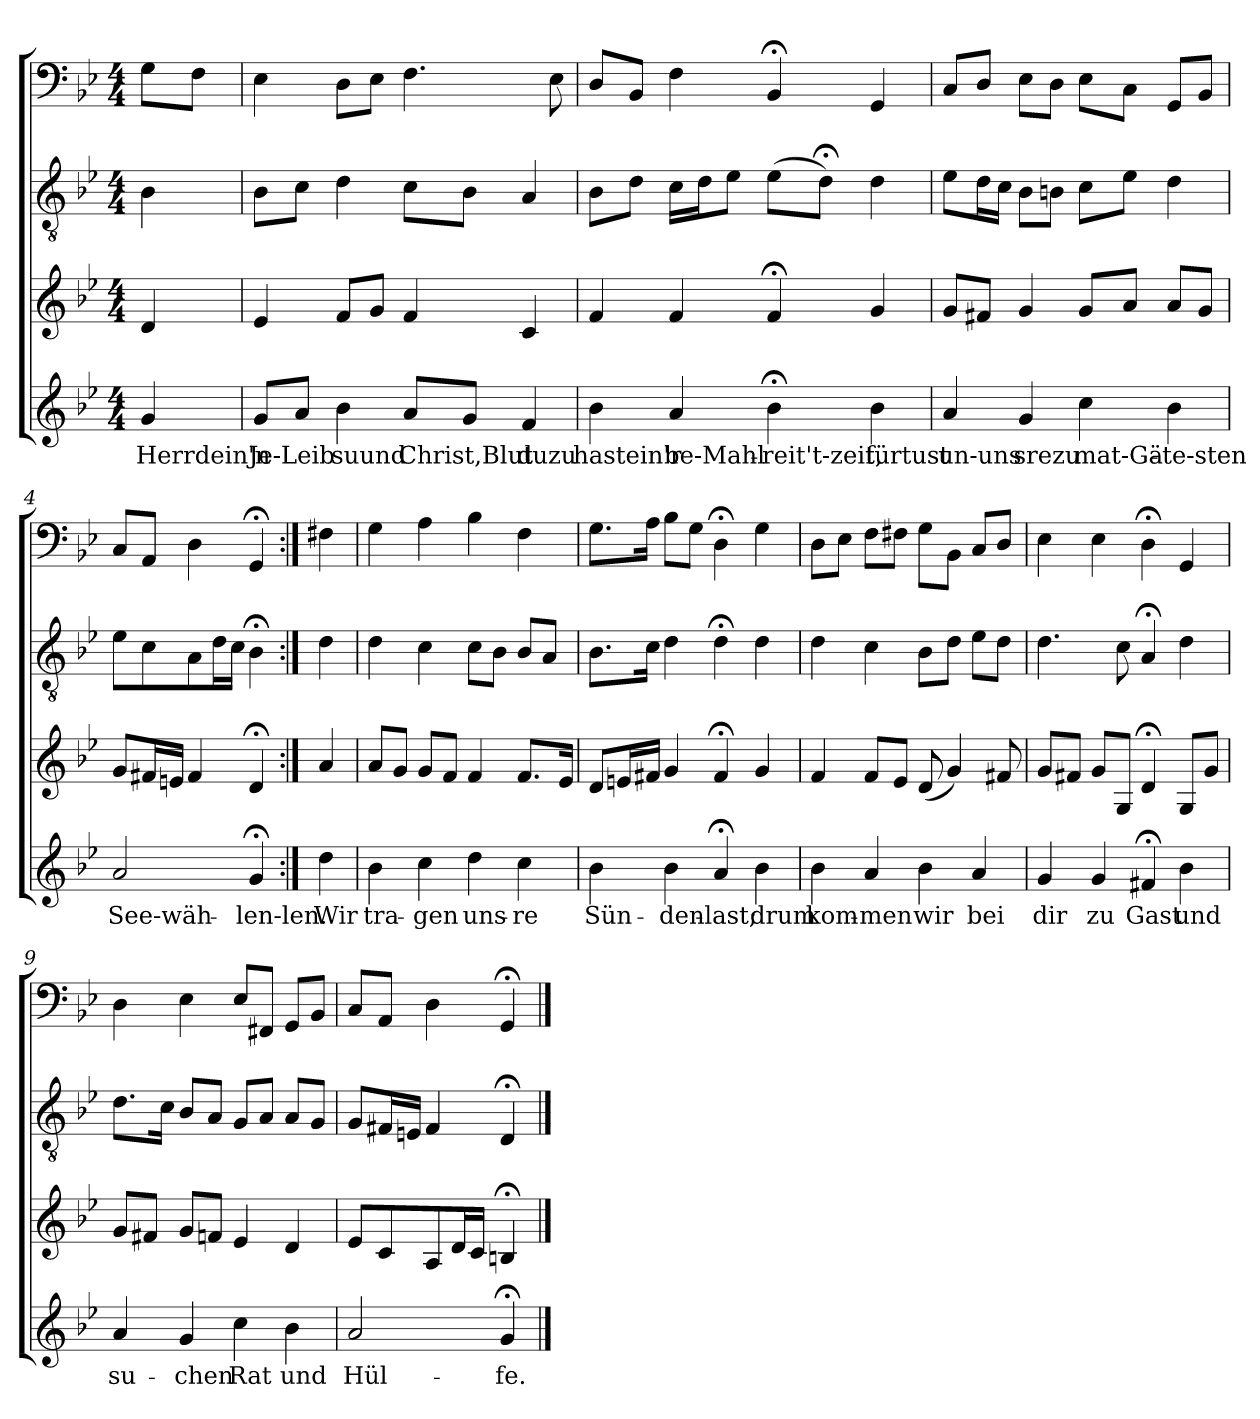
**kern	**text	**kern	**kern	**kern
*part4	*part4	*part3	*part2	*part1
*staff4	*staff4	*staff3	*staff2	*staff1
*clefG2	*	*clefG2	*clefGv2	*clefF4
*k[b-e-]	*	*k[b-e-]	*k[b-e-]	*k[b-e-]
*g:	*	*g:	*g:	*g:
*M4/4	*	*M4/4	*M4/4	*M4/4
=	=	=	=	=
4g/	Herrdein'n	4d/	4B-\	8G\L
.	.	.	.	8F\J
=1	=1	=1	=1	=1
8g/L	Je-Leib	4e-/	8B-\L	4E-\
8a/J	.	.	8c\J	.
4b-\	-suund	8f/L	4d\	8D\L
.	.	8g/J	.	8E-\J
8a/L	Christ,Blut	4f/	8c\L	4.F\
8g/J	.	.	8B-\J	.
4f/	duzu	4c/	4A/	.
.	.	.	.	8E-\
=2	=2	=2	=2	=2
4b-\	hastein'r	4f/	8B-\L	8D/L
.	.	.	8d\J	8BB-/J
4a/	be-Mahl-	4f/	16c\LL	4F\
.	.	.	16d\J	.
.	.	.	8e-\J	.
4b-;<\	-reit't-zeit,	4f;</	(8e-\L	4BB-;</
.	.	.	8d;<\J)	.
4b-\	fürtust	4g/	4d\	4GG/
=3	=3	=3	=3	=3
4a/	un-uns	8g/L	8e-\L	8C/L
.	.	8f#X/J	16d\L	8D/J
.	.	.	16c\JJ	.
4g/	-srezu	4g/	8B-\L	8E-\L
.	.	.	8Bn\J	8D\J
4cc\	mat-Gä-	8g/L	8c\L	8E-\L
.	.	8a/J	8e-\J	8C\J
4b-\	-te-sten	8a/L	4d\	8GG/L
.	.	8g/J	.	8BB-/J
=4	=4	=4	=4	=4
2a/	See-wäh-	8g/L	8e-\L	8C/L
.	.	16f#X/L	8c\	8AA/J
.	.	16en/JJ	.	.
.	.	4f#/	8A\	4D\
.	.	.	16d\L	.
.	.	.	16c\JJ	.
4g;</	-len-len.	4d;</	4B-;<\	4GG;</
=:|!	=:|!	=:|!	=:|!	=:|!
4dd\	Wir	4a/	4d\	4F#X\
=5	=5	=5	=5	=5
4b-\	tra-	8a/L	4d\	4G\
.	.	8g/J	.	.
4cc\	-gen	8g/L	4c\	4A\
.	.	8f/J	.	.
4dd\	uns-	4f/	8c\L	4B-\
.	.	.	8B-\J	.
4cc\	-re	8.f/L	8B-/L	4F\
.	.	.	8A/J	.
.	.	16e-/Jk	.	.
=6	=6	=6	=6	=6
4b-\	Sün-	8d/L	8.B-\L	8.G\L
.	.	16en/L	.	.
.	.	16f#X/JJ	16c\Jk	16A\Jk
4b-\	-den-	4g/	4d\	8B-\L
.	.	.	.	8G\J
4a;</	-last;	4f#;</	4d;<\	4D;<\
4b-\	drum	4g/	4d\	4G\
=7	=7	=7	=7	=7
4b-\	kom-	4f/	4d\	8D\L
.	.	.	.	8E-\J
4a/	-men	8f/L	4c\	8F\L
.	.	8e-/J	.	8F#X\J
4b-\	wir	(8d/	8B-\L	8G\L
.	.	4g/)	8d\J	8BB-\J
4a/	bei	.	8e-\L	8C/L
.	.	8f#X/	8d\J	8D/J
=8	=8	=8	=8	=8
4g/	dir	8g/L	4.d\	4E-\
.	.	8f#X/J	.	.
4g/	zu	8g/L	.	4E-\
.	.	8G/J	8c\	.
4f#X;</	Gast	4d;</	4A;</	4D;<\
4b-\	und	8G/L	4d\	4GG/
.	.	8g/J	.	.
=9	=9	=9	=9	=9
4a/	su-	8g/L	8.d\L	4D\
.	.	8f#X/J	.	.
.	.	.	16c\Jk	.
4g/	-chen	8g/L	8B-/L	4E-\
.	.	8fn/J	8A/J	.
4cc\	Rat	4e-/	8G/L	8E-/L
.	.	.	8A/J	8FF#X/J
4b-\	und	4d/	8A/L	8GG/L
.	.	.	8G/J	8BB-/J
=10	=10	=10	=10	=10
2a/	Hül-	8e-/L	8G/L	8C/L
.	.	8c/	16F#X/L	8AA/J
.	.	.	16En/JJ	.
.	.	8A/	4F#/	4D\
.	.	16d/L	.	.
.	.	16c/JJ	.	.
4g;</	-fe.	4Bn;</	4D;</	4GG;</
==	==	==	==	==
*-	*-	*-	*-	*-
